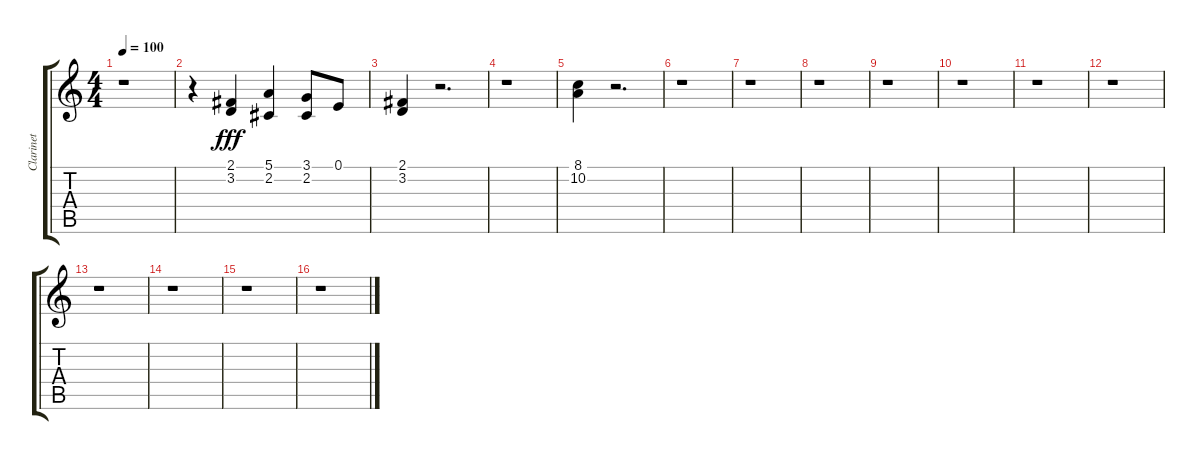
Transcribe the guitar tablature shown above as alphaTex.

\track ("Clarinet" "Clarinet") {instrument clarinet}
\staff {score tabs}
\tuning (E4 B3 G3 D3 A2 E2) {hide}
\ts (4 4)
\tempo 100
\clef g2
\ks c
r.1{dy fff} |
r.4 (2.1 3.2).4 (5.1 2.2).4 (3.1 2.2).8 0.1.8 |
(2.1 3.2).4 r.2{d} |
r.1 |
(8.1 10.2).4 r.2{d} |
r.1 |
r.1 |
r.1 |
r.1 |
r.1 |
r.1 |
r.1 |
r.1 |
r.1 |
r.1 |
r.1
